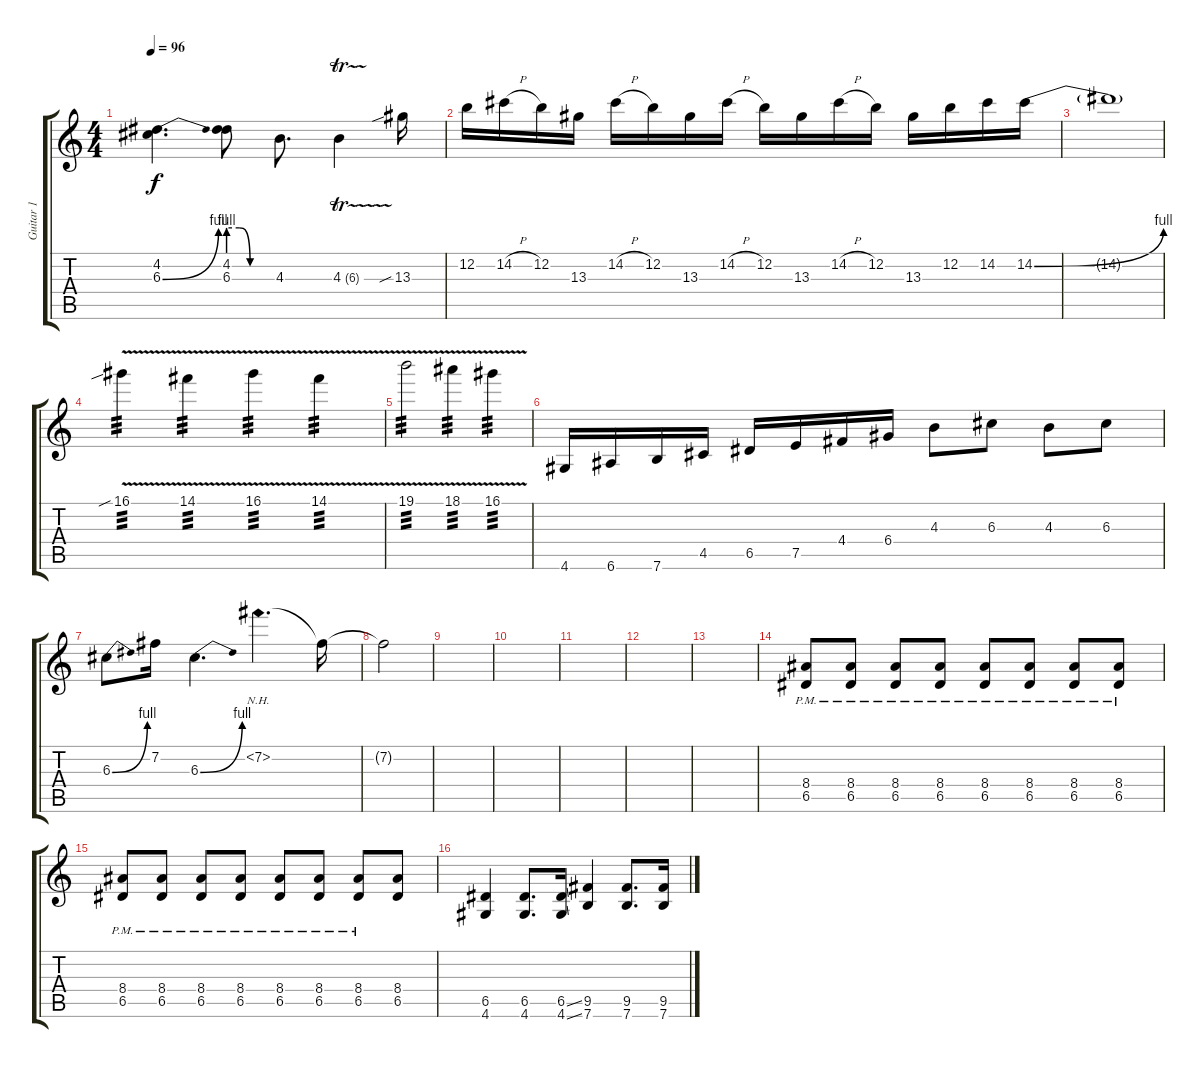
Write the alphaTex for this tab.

\track ("Guitar 1" "Guitar 1") {instrument overdrivenguitar}
\staff {score tabs}
\tuning (E4 B3 G3 D3 A2 E2) {hide}
\ts (4 4)
\tempo 96
\clef g2
\ks c
(4.2 6.3{be (bend 0 0 60 4)}).4{d dy f} (4.2 6.3{be (custom 0 4 15 4 30 0 60 0)}).8 4.3.8{d} 4.3{tr (6 32)}.4 13.3{sib}.16 |
12.2.16 14.2{h}.16 12.2.16 13.3.16 14.2{h}.16 12.2.16 13.3.16 14.2{h}.16 12.2.16 13.3.16 14.2{h}.16 12.2.16 13.3.16 12.2.16 14.2.16 14.2{be (bend 0 0 60 4)}.16 |
14.2{t}.1 |
16.1{v sib}.4{tp 3} 14.1{v}.4{tp 3} 16.1{v}.4{tp 3} 14.1{v}.4{tp 3} |
19.1{v}.2{tp 3} 18.1{v}.4{tp 3} 16.1{v}.4{tp 3} |
4.6.16{txt ""} 6.6.16 7.6.16 4.5.16 6.5.16 7.5.16 4.4.16 6.4.16 4.3.8 6.3.8 4.3.8 6.3.8 |
6.3{be (bend 0 0 60 4)}.8 7.2.16 6.3{be (bend 0 0 60 4)}.4{d} 7.2{nh}.4{d} 7.2{t}.16 |
7.2{t}.2 |
|
|
|
|
|
(8.4{pm} 6.5{pm}).8 (8.4{pm} 6.5{pm}).8 (8.4{pm} 6.5{pm}).8 (8.4{pm} 6.5{pm}).8 (8.4{pm} 6.5{pm}).8 (8.4{pm} 6.5{pm}).8 (8.4{pm} 6.5{pm}).8 (8.4{pm} 6.5{pm}).8 |
(8.4{pm} 6.5{pm}).8 (8.4{pm} 6.5{pm}).8 (8.4{pm} 6.5{pm}).8 (8.4{pm} 6.5{pm}).8 (8.4{pm} 6.5{pm}).8 (8.4{pm} 6.5{pm}).8 (8.4{pm} 6.5{pm}).8 (8.4 6.5).8 |
(6.5 4.6).4 (6.5 4.6).8{d} (6.5{ss} 4.6{ss}).16 (9.5 7.6).4 (9.5 7.6).8{d} (9.5 7.6).16
